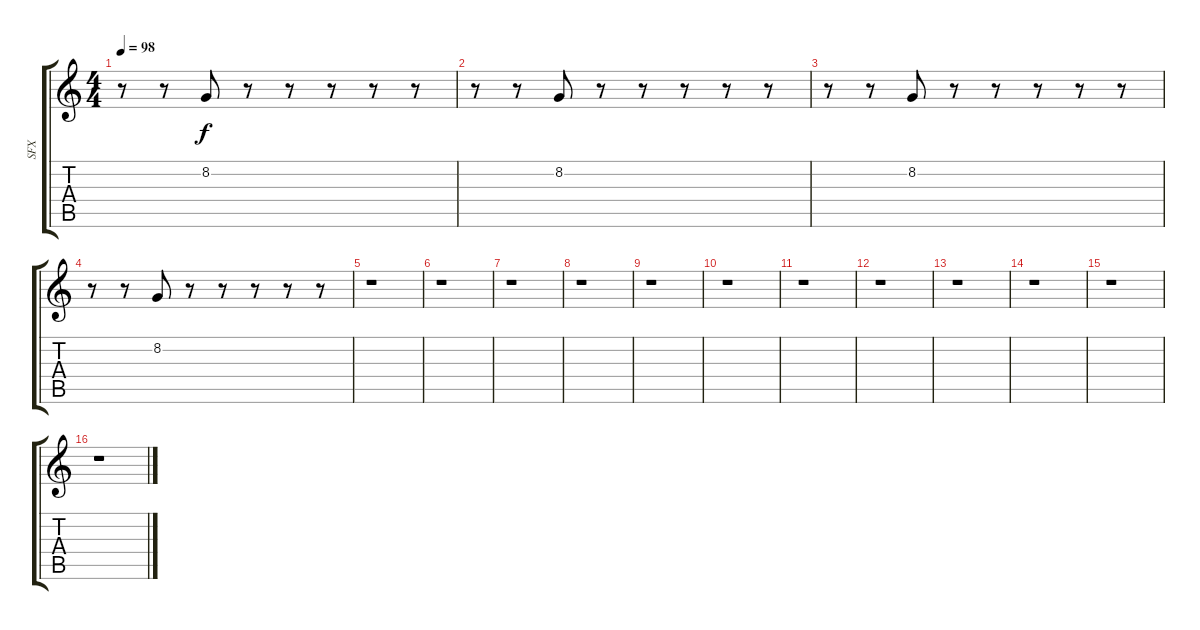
\track ("SFX" "SFX") {instrument choiraahs}
\staff {score tabs}
\tuning (E4 B3 G3 D3 A2 E2) {hide}
\ts (4 4)
\tempo 98
\clef g2
\ks c
r.8{dy f} r.8 8.2.8 r.8 r.8 r.8 r.8 r.8 |
r.8 r.8 8.2.8 r.8 r.8 r.8 r.8 r.8 |
r.8 r.8 8.2.8 r.8 r.8 r.8 r.8 r.8 |
r.8 r.8 8.2.8 r.8 r.8 r.8 r.8 r.8 |
r.1 |
r.1 |
r.1 |
r.1 |
r.1 |
r.1 |
r.1 |
r.1 |
r.1 |
r.1 |
r.1 |
r.1
